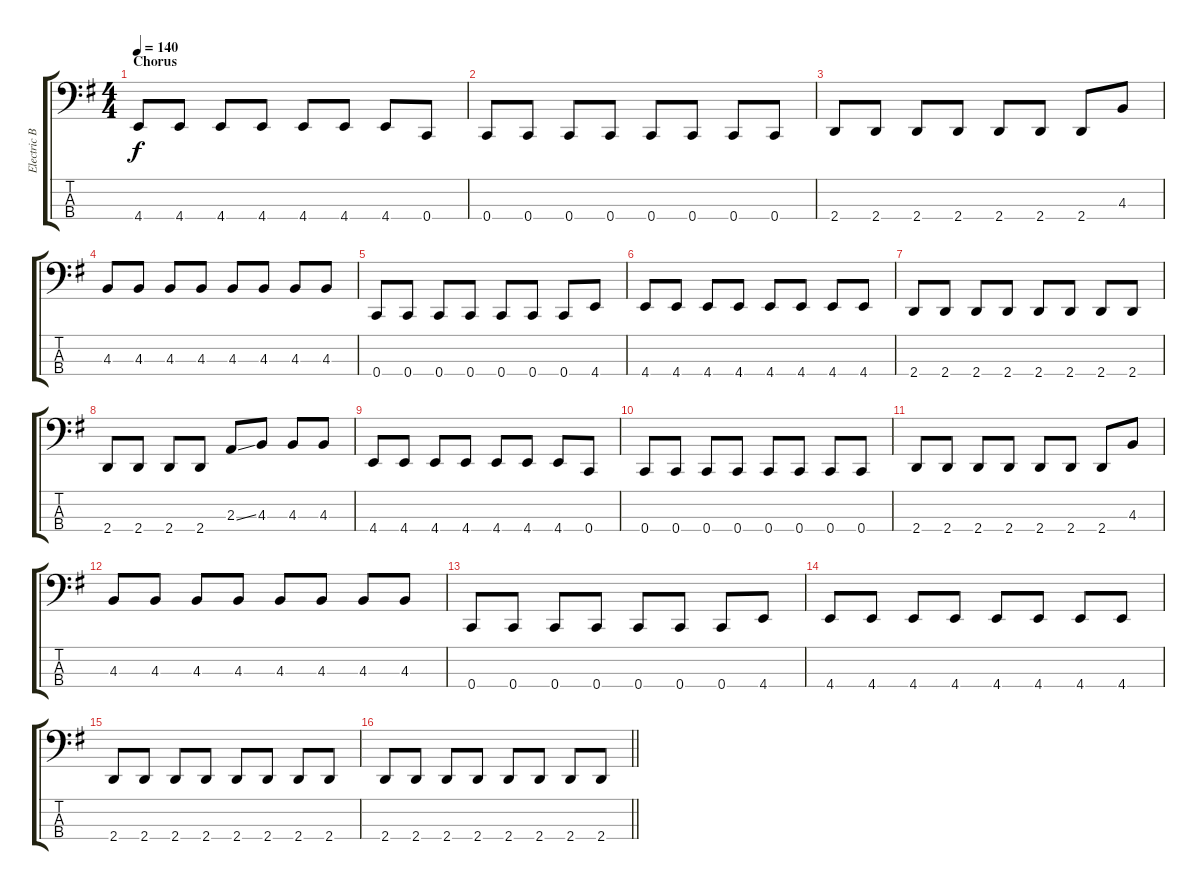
\track ("Electric Bass" "Electric B") {instrument electricbasspick}
\staff {score tabs}
\tuning (F2 C2 G1 C1) {hide}
\ts (4 4)
\section ("" "Chorus")
\tempo 140
\clef f4
\ks eminor
4.4.8{dy f} 4.4.8 4.4.8 4.4.8 4.4.8 4.4.8 4.4.8 0.4.8 |
0.4.8 0.4.8 0.4.8 0.4.8 0.4.8 0.4.8 0.4.8 0.4.8 |
2.4.8 2.4.8 2.4.8 2.4.8 2.4.8 2.4.8 2.4.8 4.3.8 |
4.3.8 4.3.8 4.3.8 4.3.8 4.3.8 4.3.8 4.3.8 4.3.8 |
0.4.8 0.4.8 0.4.8 0.4.8 0.4.8 0.4.8 0.4.8 4.4.8 |
4.4.8 4.4.8 4.4.8 4.4.8 4.4.8 4.4.8 4.4.8 4.4.8 |
2.4.8 2.4.8 2.4.8 2.4.8 2.4.8 2.4.8 2.4.8 2.4.8 |
2.4.8 2.4.8 2.4.8 2.4.8 2.3{ss}.8 4.3.8 4.3.8 4.3.8 |
4.4.8 4.4.8 4.4.8 4.4.8 4.4.8 4.4.8 4.4.8 0.4.8 |
0.4.8 0.4.8 0.4.8 0.4.8 0.4.8 0.4.8 0.4.8 0.4.8 |
2.4.8 2.4.8 2.4.8 2.4.8 2.4.8 2.4.8 2.4.8 4.3.8 |
4.3.8 4.3.8 4.3.8 4.3.8 4.3.8 4.3.8 4.3.8 4.3.8 |
0.4.8 0.4.8 0.4.8 0.4.8 0.4.8 0.4.8 0.4.8 4.4.8 |
4.4.8 4.4.8 4.4.8 4.4.8 4.4.8 4.4.8 4.4.8 4.4.8 |
2.4.8 2.4.8 2.4.8 2.4.8 2.4.8 2.4.8 2.4.8 2.4.8 |
\barLineRight lightlight
2.4.8 2.4.8 2.4.8 2.4.8 2.4.8 2.4.8 2.4.8 2.4.8
